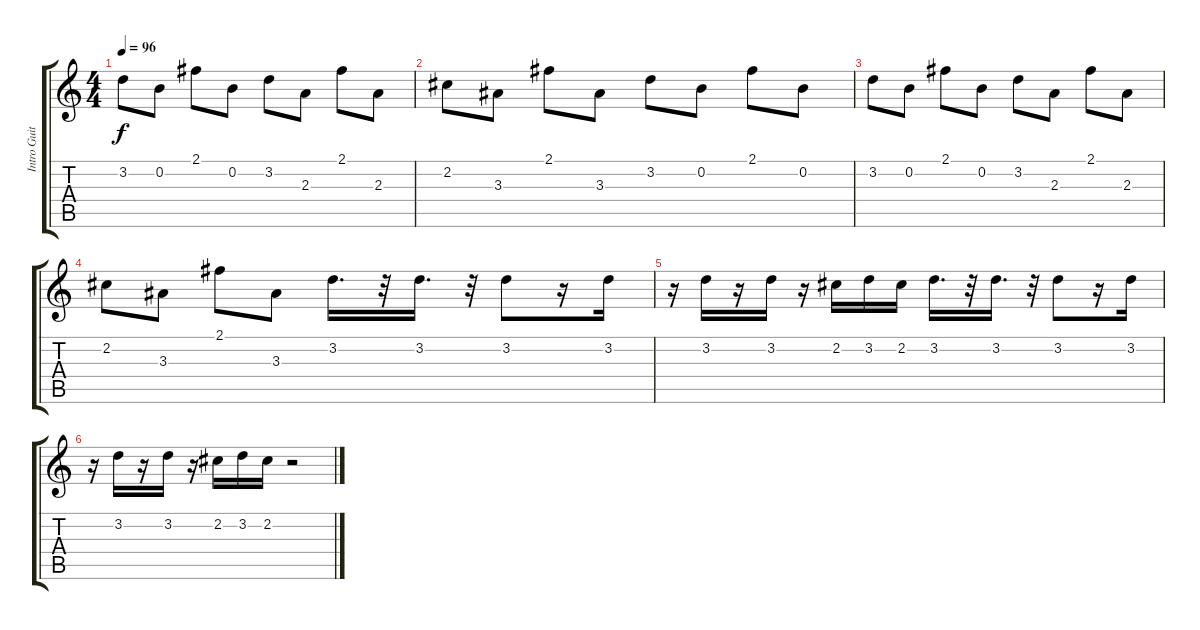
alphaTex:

\track ("Intro Guit. (L)" "Intro Guit") {instrument distortionguitar}
\staff {score tabs}
\tuning (E4 B3 G3 D3 A2 E2) {hide}
\ts (4 4)
\tempo 96
\clef g2
\ks c
3.2.8{dy f} 0.2.8 2.1.8 0.2.8 3.2.8 2.3.8 2.1.8 2.3.8 |
2.2.8 3.3.8 2.1.8 3.3.8 3.2.8 0.2.8 2.1.8 0.2.8 |
3.2.8 0.2.8 2.1.8 0.2.8 3.2.8 2.3.8 2.1.8 2.3.8 |
2.2.8 3.3.8 2.1.8 3.3.8 3.2.16{d} r.32 3.2.16{d} r.32 3.2.8 r.16 3.2.16 |
r.16 3.2.16 r.16 3.2.16 r.16 2.2.16 3.2.16 2.2.16 3.2.16{d} r.32 3.2.16{d} r.32 3.2.8 r.16 3.2.16 |
r.16 3.2.16 r.16 3.2.16 r.16 2.2.16 3.2.16 2.2.16 r.2
